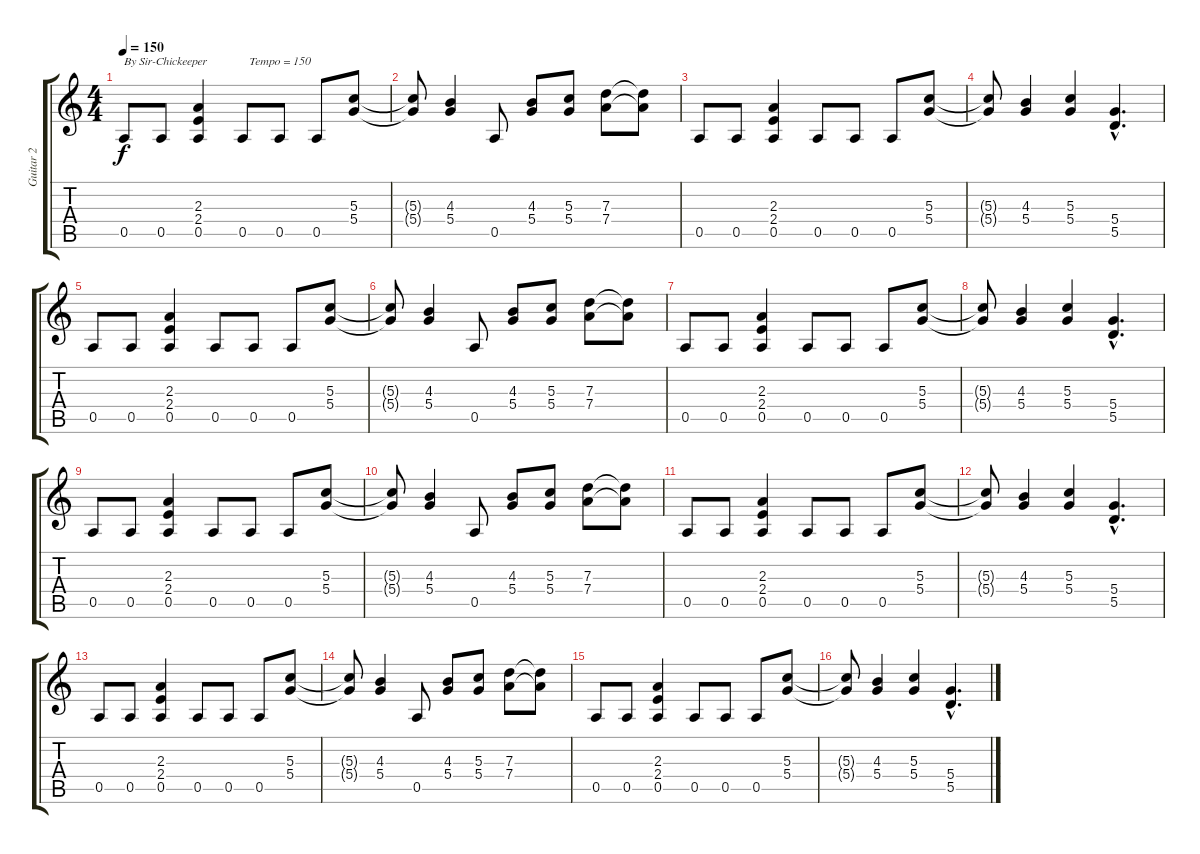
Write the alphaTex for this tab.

\track ("Guitar 2" "Guitar 2") {instrument distortionguitar}
\staff {score tabs}
\tuning (E4 B3 G3 D3 A2 E2) {hide}
\ts (4 4)
\tempo 150
\clef g2
\ks c
0.5.8{txt "By Sir-Chickeeper              Tempo = 150" dy f instrument distortionguitar} 0.5.8 (2.3 2.4 0.5).4 0.5.8 0.5.8 0.5.8 (5.3 5.4).8 |
(5.3{t} 5.4{t}).8 (4.3 5.4).4 0.5.8 (4.3 5.4).8 (5.3 5.4).8 (7.3 7.4).8 (7.3{t} 7.4{t}).8 |
0.5.8 0.5.8 (2.3 2.4 0.5).4 0.5.8 0.5.8 0.5.8 (5.3 5.4).8 |
(5.3{t} 5.4{t}).8 (4.3 5.4).4 (5.3 5.4).4 (5.4{hac} 5.5{hac}).4{d} |
0.5.8 0.5.8 (2.3 2.4 0.5).4 0.5.8 0.5.8 0.5.8 (5.3 5.4).8 |
(5.3{t} 5.4{t}).8 (4.3 5.4).4 0.5.8 (4.3 5.4).8 (5.3 5.4).8 (7.3 7.4).8 (7.3{t} 7.4{t}).8 |
0.5.8 0.5.8 (2.3 2.4 0.5).4 0.5.8 0.5.8 0.5.8 (5.3 5.4).8 |
(5.3{t} 5.4{t}).8 (4.3 5.4).4 (5.3 5.4).4 (5.4{hac} 5.5{hac}).4{d} |
0.5.8 0.5.8 (2.3 2.4 0.5).4 0.5.8 0.5.8 0.5.8 (5.3 5.4).8 |
(5.3{t} 5.4{t}).8 (4.3 5.4).4 0.5.8 (4.3 5.4).8 (5.3 5.4).8 (7.3 7.4).8 (7.3{t} 7.4{t}).8 |
0.5.8 0.5.8 (2.3 2.4 0.5).4 0.5.8 0.5.8 0.5.8 (5.3 5.4).8 |
(5.3{t} 5.4{t}).8 (4.3 5.4).4 (5.3 5.4).4 (5.4{hac} 5.5{hac}).4{d} |
0.5.8 0.5.8 (2.3 2.4 0.5).4 0.5.8 0.5.8 0.5.8 (5.3 5.4).8 |
(5.3{t} 5.4{t}).8 (4.3 5.4).4 0.5.8 (4.3 5.4).8 (5.3 5.4).8 (7.3 7.4).8 (7.3{t} 7.4{t}).8 |
0.5.8 0.5.8 (2.3 2.4 0.5).4 0.5.8 0.5.8 0.5.8 (5.3 5.4).8 |
(5.3{t} 5.4{t}).8 (4.3 5.4).4 (5.3 5.4).4 (5.4{hac} 5.5{hac}).4{d}
